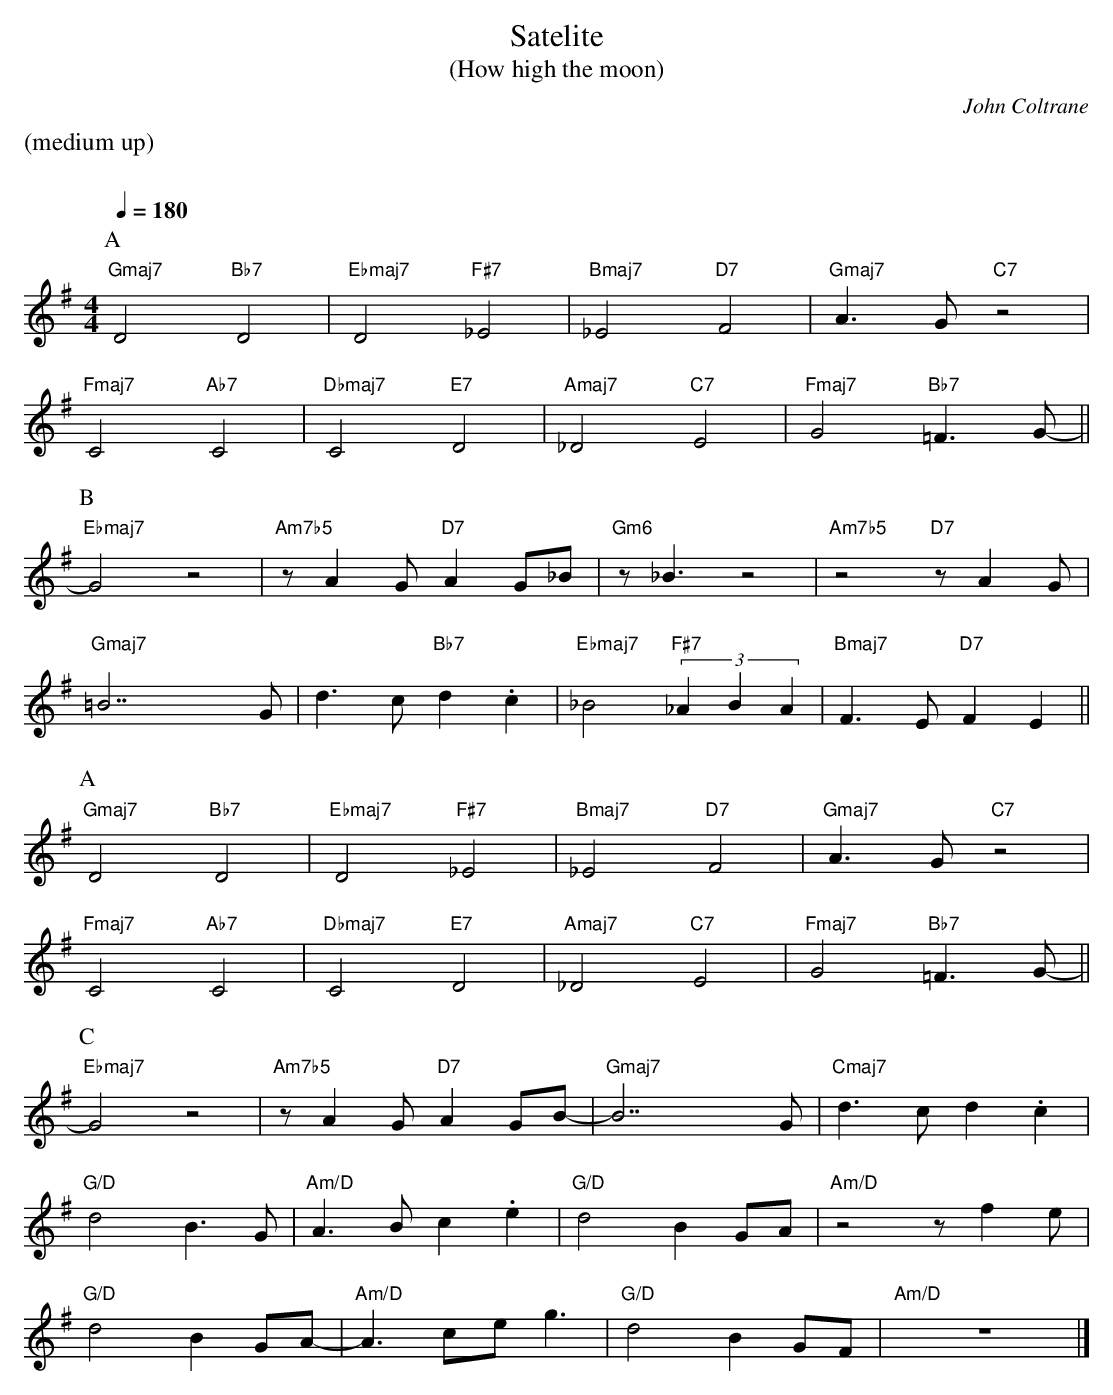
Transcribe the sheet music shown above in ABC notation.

X:1
T:Satelite
T:(How high the moon)
M:4/4
L:1/4
C:John Coltrane
Q:1/4=180
%%staves (chords melody)
K:G
%%text (medium up)
%%vskip 20
P:A
V:chords
"Gmaj7"x2 "Bb7"x2 | "Ebmaj7"x2 "F#7"x2 | "Bmaj7"x2 "D7"x2 | "Gmaj7"x2 "C7"x2 |
"Fmaj7"x2 "Ab7"x2 | "Dbmaj7"x2 "E7"x2 | "Amaj7"x2 "C7"x2 | "Fmaj7"x2 "Bb7"x2 ||
V:melody
D2D2 | D2_E2 | _E2F2 | A>Gz2 |
C2C2 | C2D2 | _D2E2 | G2=F>G- |
P:B
V:chords
"Ebmaj7"x2 x2 | "Am7b5"x2 "D7"x2 | "Gm6"x2 x2 | "Am7b5"x2 "D7"x2 |
"Gmaj7"x2 x2 | x2 "Bb7"x2 | "Ebmaj7"x2 "F#7"x2 | "Bmaj7"x2 "D7"x2 ||
V:melody
G2z2 | z/AG/ AG/_B/ | z<_Bz2 | z2z/AG/ |
=B2>>G2 | d>cd.c | _B2 (3_ABA | F>EFE ||
P:A
V:chords
"Gmaj7"x2 "Bb7"x2 | "Ebmaj7"x2 "F#7"x2 | "Bmaj7"x2 "D7"x2 | "Gmaj7"x2 "C7"x2 |
"Fmaj7"x2 "Ab7"x2 | "Dbmaj7"x2 "E7"x2 | "Amaj7"x2 "C7"x2 | "Fmaj7"x2 "Bb7"x2 ||
V:melody
D2D2 | D2_E2 | _E2F2 | A>Gz2 |
C2C2 | C2D2 | _D2E2 | G2=F>G- |
P:C
V:chords
"Ebmaj7"x2 x2 | "Am7b5"x2 "D7"x2 | "Gmaj7"x2 x2 | "Cmaj7"x2 x2 |
"G/D"x2 x2 | "Am/D"x2 x2 | "G/D"x2 x2 | "Am/D"x2 x2 |
"G/D"x2 x2 | "Am/D"x2 x2 | "G/D"x2 x2 | "Am/D"x2 x2 |]
V:melody
G2z2 | z/AG/ AG/B/- | B2>>G2 | d>cd.c |
d2B>G | A>Bc.e | d2BG/A/ | z2z/fe/ |
d2BG/A/- | A>ce<g | d2BG/F/ | z4 |]
